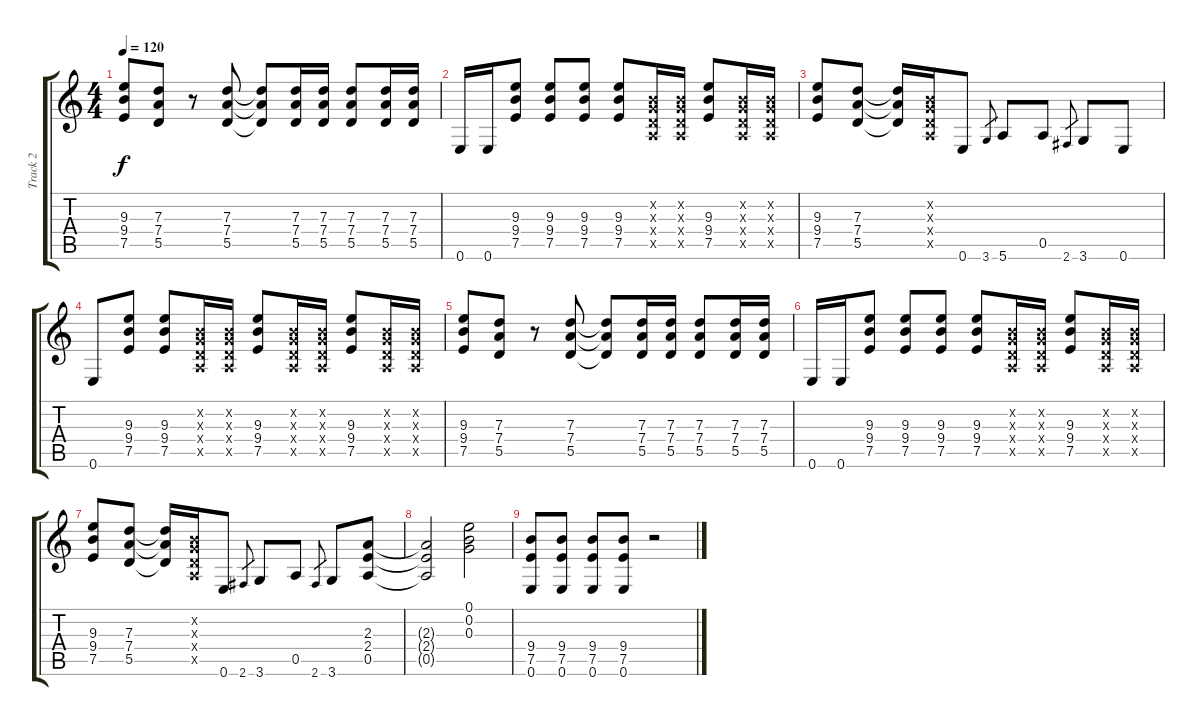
\track ("Track 2" "Track 2") {instrument acousticguitarsteel}
\staff {score tabs}
\tuning (E4 B3 G3 D3 A2 E2) {hide}
\ts (4 4)
\tempo 120
\clef g2
\ks c
(9.3 9.4 7.5).8{dy f} (7.3 7.4 5.5).8 r.8 (7.3 7.4 5.5).8 (7.3{t} 7.4{t} 5.5{t}).8 (7.3 7.4 5.5).16 (7.3 7.4 5.5).16 (7.3 7.4 5.5).8 (7.3 7.4 5.5).16 (7.3 7.4 5.5).16 |
0.6.16 0.6.16 (9.3 9.4 7.5).8 (9.3 9.4 7.5).8 (9.3 9.4 7.5).8 (9.3 9.4 7.5).8 (0.2{x} 0.3{x} 0.4{x} 0.5{x}).16 (0.2{x} 0.3{x} 0.4{x} 0.5{x}).16 (9.3 9.4 7.5).8 (0.2{x} 0.3{x} 0.4{x} 0.5{x}).16 (0.2{x} 0.3{x} 0.4{x} 0.5{x}).16 |
(9.3 9.4 7.5).8 (7.3 7.4 5.5).8 (7.3{t} 7.4{t} 5.5{t}).16 (0.2{x} 0.3{x} 0.4{x} 0.5{x}).16 0.6.8 3.6.8{gr} 5.6.8 0.5.8 2.6.8{gr} 3.6.8 0.6.8 |
0.6.8 (9.3 9.4 7.5).8 (9.3 9.4 7.5).8 (0.2{x} 0.3{x} 0.4{x} 0.5{x}).16 (0.2{x} 0.3{x} 0.4{x} 0.5{x}).16 (9.3 9.4 7.5).8 (0.2{x} 0.3{x} 0.4{x} 0.5{x}).16 (0.2{x} 0.3{x} 0.4{x} 0.5{x}).16 (9.3 9.4 7.5).8 (0.2{x} 0.3{x} 0.4{x} 0.5{x}).16 (0.2{x} 0.3{x} 0.4{x} 0.5{x}).16 |
(9.3 9.4 7.5).8 (7.3 7.4 5.5).8 r.8 (7.3 7.4 5.5).8 (7.3{t} 7.4{t} 5.5{t}).8 (7.3 7.4 5.5).16 (7.3 7.4 5.5).16 (7.3 7.4 5.5).8 (7.3 7.4 5.5).16 (7.3 7.4 5.5).16 |
0.6.16 0.6.16 (9.3 9.4 7.5).8 (9.3 9.4 7.5).8 (9.3 9.4 7.5).8 (9.3 9.4 7.5).8 (0.2{x} 0.3{x} 0.4{x} 0.5{x}).16 (0.2{x} 0.3{x} 0.4{x} 0.5{x}).16 (9.3 9.4 7.5).8 (0.2{x} 0.3{x} 0.4{x} 0.5{x}).16 (0.2{x} 0.3{x} 0.4{x} 0.5{x}).16 |
(9.3 9.4 7.5).8 (7.3 7.4 5.5).8 (7.3{t} 7.4{t} 5.5{t}).16 (0.2{x} 0.3{x} 0.4{x} 0.5{x}).16 0.6.8 2.6.8{gr} 3.6.8 0.5.8 2.6.8{gr} 3.6.8 (2.3 2.4 0.5).8 |
(2.3{t} 2.4{t} 0.5{t}).2 (0.1 0.2 0.3).2 |
(9.4 7.5 0.6).8 (9.4 7.5 0.6).8 (9.4 7.5 0.6).8 (9.4 7.5 0.6).8 r.2
